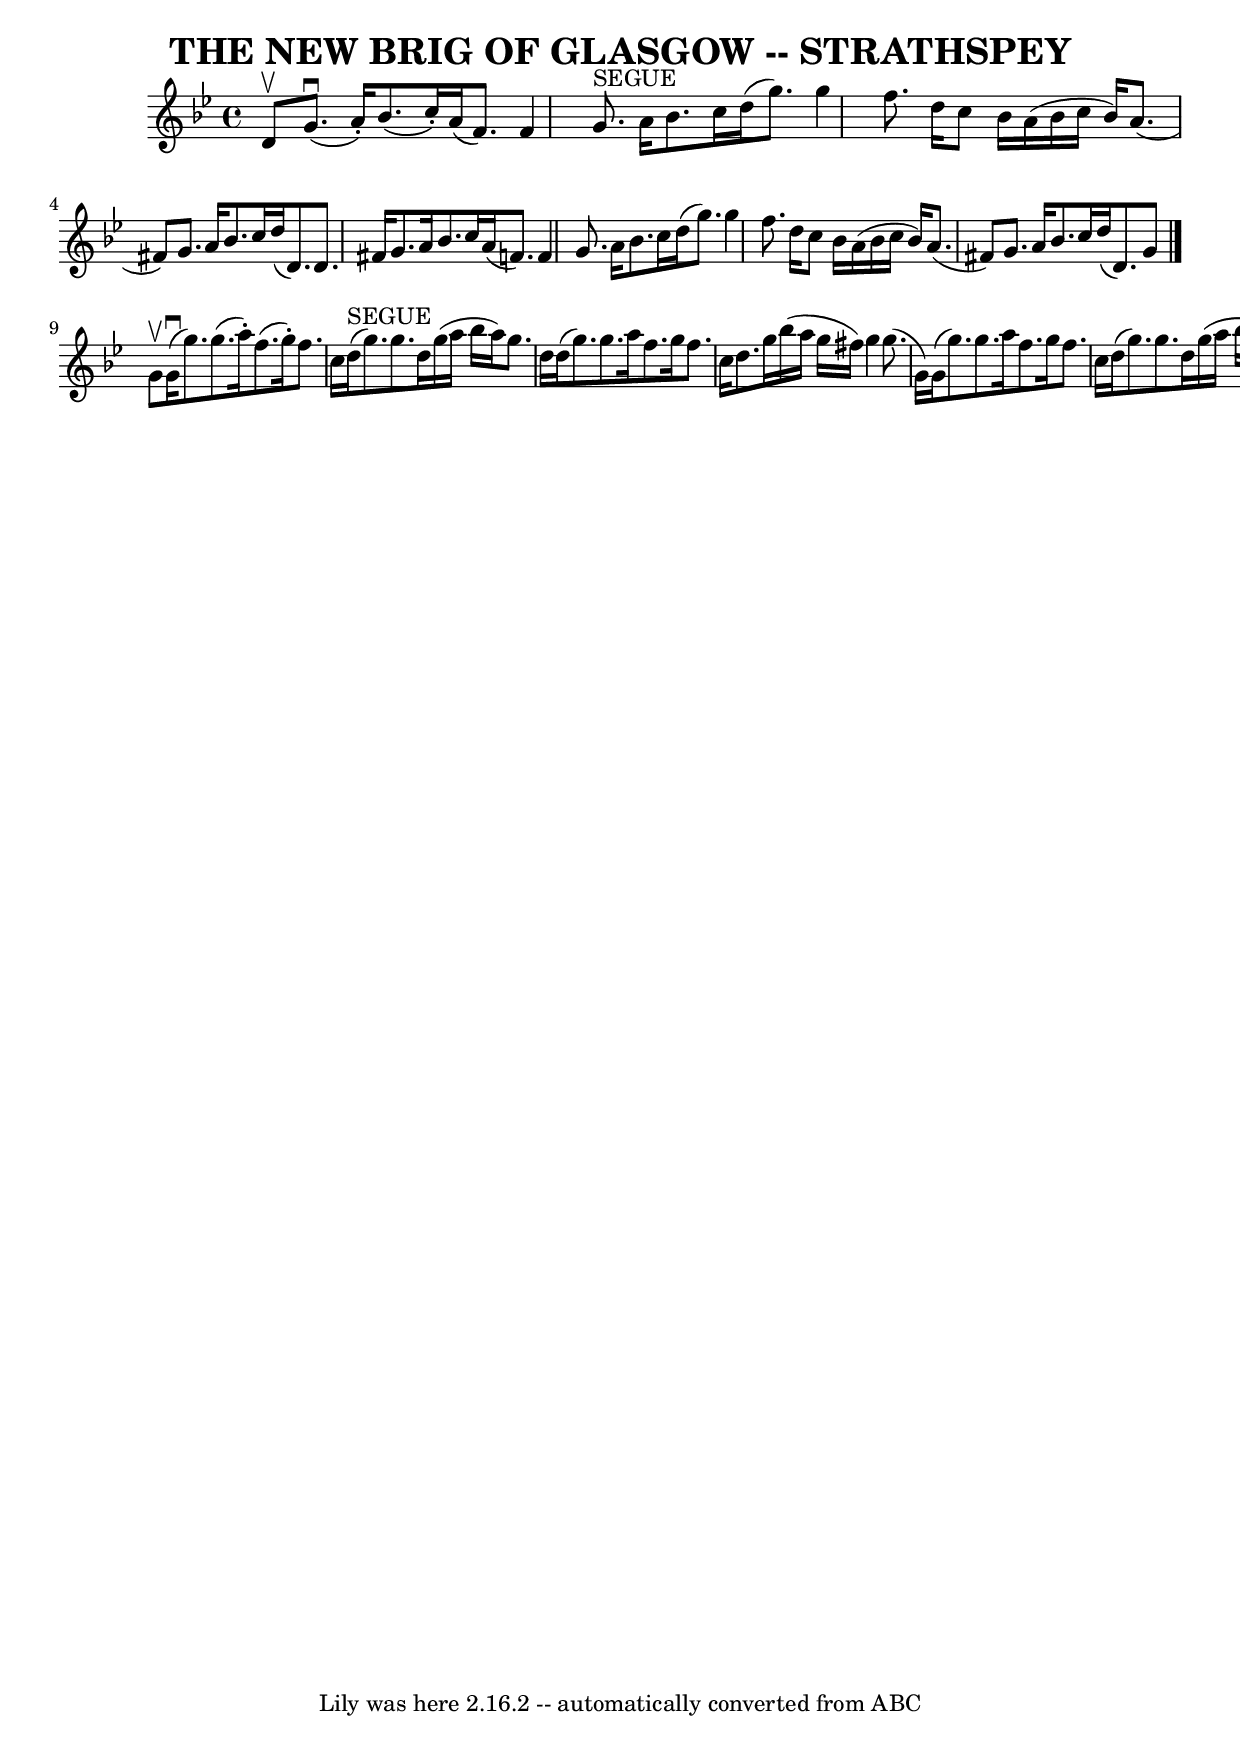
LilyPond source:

\version "2.7.40"
\include "Mammoth.ily"
\header {
	book = "Ryan's Mammoth Collection of Fiddle Tunes"
	crossRefNumber = "1"
	footnotes = ""
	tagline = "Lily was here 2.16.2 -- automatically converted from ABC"
	title = "THE NEW BRIG OF GLASGOW -- STRATHSPEY"
}
voicedefault =  {
\set Score.defaultBarType = "empty"

 \override Staff.TimeSignature #'style = #'C
 \time 4/4 \key g \minor d'8^\upbow       |
 g'8. (^\downbow   
a'16 -.) bes'8. (c''16 -.) a'16 (f'8.) f'4    |
     
g'8.^"SEGUE" a'16 bes'8. c''16 d''16 (g''8.) g''4        
|
 f''8. d''16 c''8 bes'16 a'16 (bes'16 c''16    
bes'16) a'8. (fis'8)   |
 g'8. a'16 bes'8. c''16    
d''16 (d'8.) d'8. fis'16    |
     |
 g'8. a'16    
bes'8. c''16 a'16 (f'8.) f'4    |
 g'8. a'16 bes'8. 
 c''16 d''16 (g''8.) g''4        |
 f''8. d''16 c''8 
 bes'16 a'16 (bes'16 c''16 bes'16) a'8. (fis'8)   
|
 g'8. a'16 bes'8. c''16 d''16 (d'8.) g'8    
\bar "|." g'8^\upbow       |
 g'16 (^\downbow g''8.)   
g''8. (a''16 -.) f''8. (g''16 -.) f''8. c''16    |
     
d''16^"SEGUE"(g''8.) g''8. d''16 g''16 (a''16 bes''16    
a''16) g''8. d''16        |
 d''16 (g''8.) g''8.    
a''16 f''8. g''16 f''8. c''16    |
 d''8. g''16    
bes''16 (a''16 g''16 fis''16) g''4 g''8. (g'16)   
|
     |
 g'16 (g''8.) g''8. a''16 f''8. g''16   
 f''8. c''16    |
 d''16 (g''8.) g''8. d''16 g''16 (
a''16 bes''16 a''16) g''8. d''16        |
 f''16 (
a''8.) d''16 (f''8.) c''16 (f''8.) a'16 (f'8.)   
|
 g'8. a'16 bes'8. c''16 d''16 (d'8.) g'8    
\bar "|."   
}

\score{
    <<

	\context Staff="default"
	{
	    \voicedefault 
	}

    >>
	\layout {
	}
	\midi {}
}
